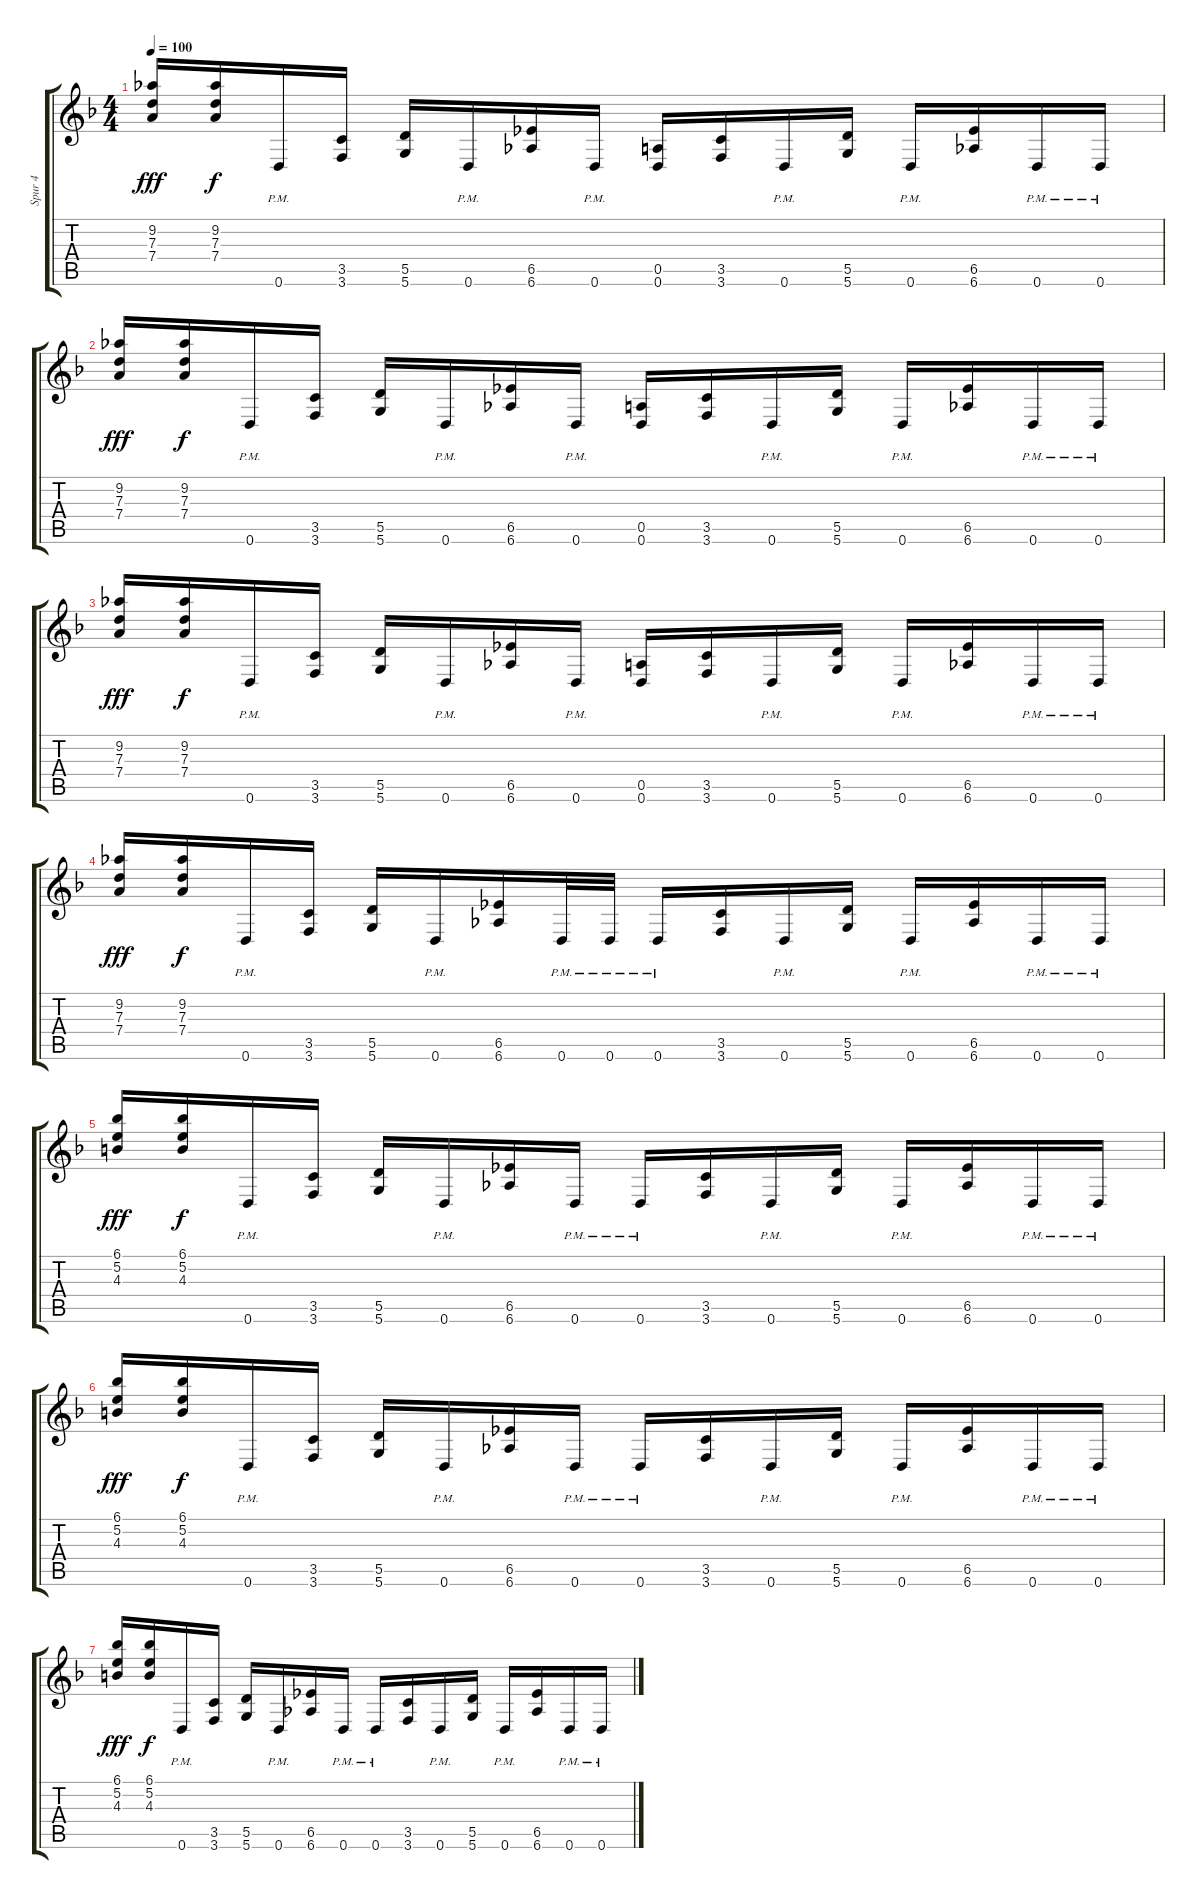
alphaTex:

\track ("Spur 4" "Spur 4") {instrument overdrivenguitar}
\staff {score tabs}
\tuning (E4 B3 G3 D3 A2 D2) {hide}
\ts (4 4)
\tempo 100
\clef g2
\ks dminor
(9.2 7.3 7.4).16{dy fff} (9.2 7.3 7.4).16{dy f} 0.6{pm}.16 (3.5 3.6).16 (5.5 5.6).16 0.6{pm}.16 (6.5 6.6).16 0.6{pm}.16 (0.5 0.6).16 (3.5 3.6).16 0.6{pm}.16 (5.5 5.6).16 0.6{pm}.16 (6.5 6.6).16 0.6{pm}.16 0.6{pm}.16 |
(9.2 7.3 7.4).16{dy fff} (9.2 7.3 7.4).16{dy f} 0.6{pm}.16 (3.5 3.6).16 (5.5 5.6).16 0.6{pm}.16 (6.5 6.6).16 0.6{pm}.16 (0.5 0.6).16 (3.5 3.6).16 0.6{pm}.16 (5.5 5.6).16 0.6{pm}.16 (6.5 6.6).16 0.6{pm}.16 0.6{pm}.16 |
(9.2 7.3 7.4).16{dy fff} (9.2 7.3 7.4).16{dy f} 0.6{pm}.16 (3.5 3.6).16 (5.5 5.6).16 0.6{pm}.16 (6.5 6.6).16 0.6{pm}.16 (0.5 0.6).16 (3.5 3.6).16 0.6{pm}.16 (5.5 5.6).16 0.6{pm}.16 (6.5 6.6).16 0.6{pm}.16 0.6{pm}.16 |
(9.2 7.3 7.4).16{dy fff} (9.2 7.3 7.4).16{dy f} 0.6{pm}.16 (3.5 3.6).16 (5.5 5.6).16 0.6{pm}.16 (6.5 6.6).16 0.6{pm}.32 0.6{pm}.32 0.6{pm}.16 (3.5 3.6).16 0.6{pm}.16 (5.5 5.6).16 0.6{pm}.16 (6.5 6.6).16 0.6{pm}.16 0.6{pm}.16 |
(6.1 5.2 4.3).16{dy fff} (6.1 5.2 4.3).16{dy f} 0.6{pm}.16 (3.5 3.6).16 (5.5 5.6).16 0.6{pm}.16 (6.5 6.6).16 0.6{pm}.16 0.6{pm}.16 (3.5 3.6).16 0.6{pm}.16 (5.5 5.6).16 0.6{pm}.16 (6.5 6.6).16 0.6{pm}.16 0.6{pm}.16 |
(6.1 5.2 4.3).16{dy fff} (6.1 5.2 4.3).16{dy f} 0.6{pm}.16 (3.5 3.6).16 (5.5 5.6).16 0.6{pm}.16 (6.5 6.6).16 0.6{pm}.16 0.6{pm}.16 (3.5 3.6).16 0.6{pm}.16 (5.5 5.6).16 0.6{pm}.16 (6.5 6.6).16 0.6{pm}.16 0.6{pm}.16 |
(6.1 5.2 4.3).16{dy fff} (6.1 5.2 4.3).16{dy f} 0.6{pm}.16 (3.5 3.6).16 (5.5 5.6).16 0.6{pm}.16 (6.5 6.6).16 0.6{pm}.16 0.6{pm}.16 (3.5 3.6).16 0.6{pm}.16 (5.5 5.6).16 0.6{pm}.16 (6.5 6.6).16 0.6{pm}.16 0.6{pm}.16
